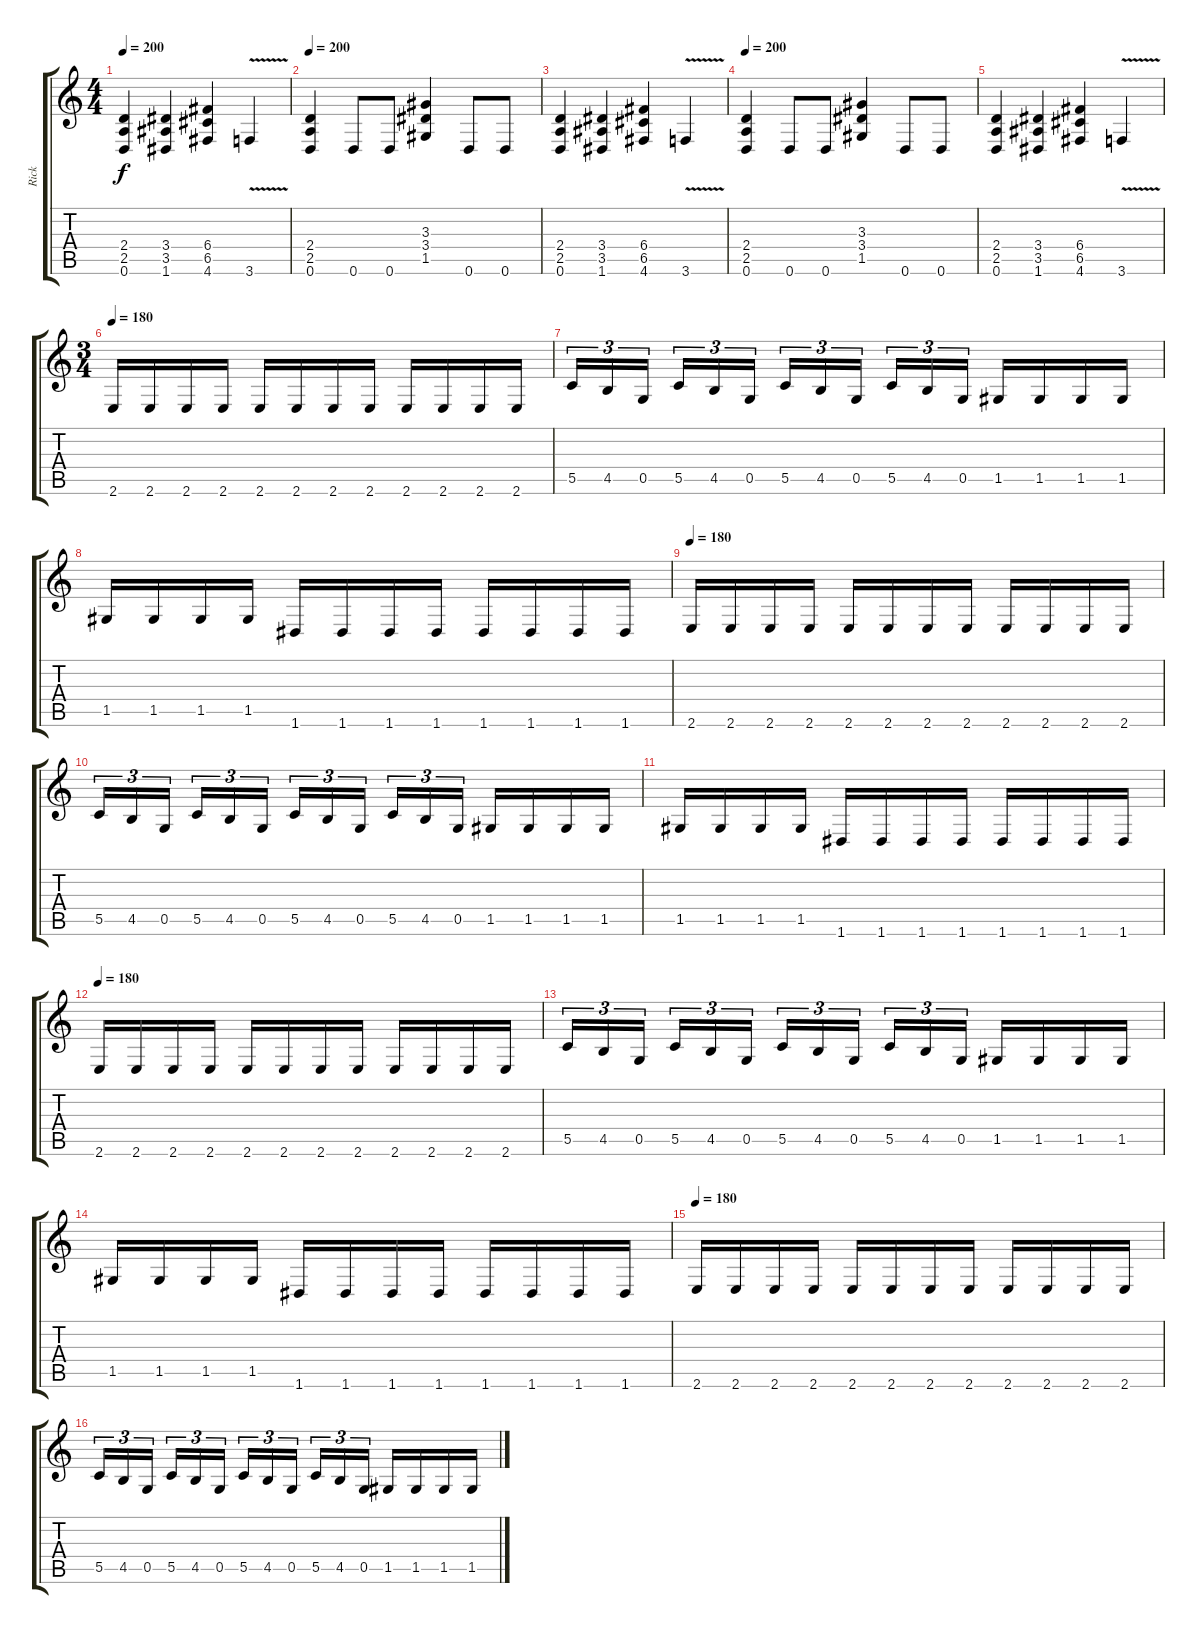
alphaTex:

\track ("Rick" "Rick") {instrument distortionguitar}
\staff {score tabs}
\tuning (D4 A3 F3 C3 G2 D2) {hide}
\ts (4 4)
\tempo 200
\clef g2
\ks c
(2.4 2.5 0.6).4{dy f} (3.4 3.5 1.6).4 (6.4 6.5 4.6).4 3.6{v}.4 |
\tempo 200
(2.4 2.5 0.6).4 0.6.8 0.6.8 (3.3 3.4 1.5).4 0.6.8 0.6.8 |
(2.4 2.5 0.6).4 (3.4 3.5 1.6).4 (6.4 6.5 4.6).4 3.6{v}.4 |
\tempo 200
(2.4 2.5 0.6).4 0.6.8 0.6.8 (3.3 3.4 1.5).4 0.6.8 0.6.8 |
(2.4 2.5 0.6).4 (3.4 3.5 1.6).4 (6.4 6.5 4.6).4 3.6{v}.4 |
\ts (3 4)
\tempo 190
\tempo 180
2.6.16 2.6.16 2.6.16 2.6.16 2.6.16 2.6.16 2.6.16 2.6.16 2.6.16 2.6.16 2.6.16 2.6.16 |
5.5.16{tu (3 2)} 4.5.16{tu (3 2)} 0.5.16{tu (3 2)} 5.5.16{tu (3 2)} 4.5.16{tu (3 2)} 0.5.16{tu (3 2)} 5.5.16{tu (3 2)} 4.5.16{tu (3 2)} 0.5.16{tu (3 2)} 5.5.16{tu (3 2)} 4.5.16{tu (3 2)} 0.5.16{tu (3 2)} 1.5.16 1.5.16 1.5.16 1.5.16 |
1.5.16 1.5.16 1.5.16 1.5.16 1.6.16 1.6.16 1.6.16 1.6.16 1.6.16 1.6.16 1.6.16 1.6.16 |
\tempo 190
\tempo 180
2.6.16 2.6.16 2.6.16 2.6.16 2.6.16 2.6.16 2.6.16 2.6.16 2.6.16 2.6.16 2.6.16 2.6.16 |
5.5.16{tu (3 2)} 4.5.16{tu (3 2)} 0.5.16{tu (3 2)} 5.5.16{tu (3 2)} 4.5.16{tu (3 2)} 0.5.16{tu (3 2)} 5.5.16{tu (3 2)} 4.5.16{tu (3 2)} 0.5.16{tu (3 2)} 5.5.16{tu (3 2)} 4.5.16{tu (3 2)} 0.5.16{tu (3 2)} 1.5.16 1.5.16 1.5.16 1.5.16 |
1.5.16 1.5.16 1.5.16 1.5.16 1.6.16 1.6.16 1.6.16 1.6.16 1.6.16 1.6.16 1.6.16 1.6.16 |
\tempo 190
\tempo 180
2.6.16 2.6.16 2.6.16 2.6.16 2.6.16 2.6.16 2.6.16 2.6.16 2.6.16 2.6.16 2.6.16 2.6.16 |
5.5.16{tu (3 2)} 4.5.16{tu (3 2)} 0.5.16{tu (3 2)} 5.5.16{tu (3 2)} 4.5.16{tu (3 2)} 0.5.16{tu (3 2)} 5.5.16{tu (3 2)} 4.5.16{tu (3 2)} 0.5.16{tu (3 2)} 5.5.16{tu (3 2)} 4.5.16{tu (3 2)} 0.5.16{tu (3 2)} 1.5.16 1.5.16 1.5.16 1.5.16 |
1.5.16 1.5.16 1.5.16 1.5.16 1.6.16 1.6.16 1.6.16 1.6.16 1.6.16 1.6.16 1.6.16 1.6.16 |
\tempo 190
\tempo 180
2.6.16 2.6.16 2.6.16 2.6.16 2.6.16 2.6.16 2.6.16 2.6.16 2.6.16 2.6.16 2.6.16 2.6.16 |
5.5.16{tu (3 2)} 4.5.16{tu (3 2)} 0.5.16{tu (3 2)} 5.5.16{tu (3 2)} 4.5.16{tu (3 2)} 0.5.16{tu (3 2)} 5.5.16{tu (3 2)} 4.5.16{tu (3 2)} 0.5.16{tu (3 2)} 5.5.16{tu (3 2)} 4.5.16{tu (3 2)} 0.5.16{tu (3 2)} 1.5.16 1.5.16 1.5.16 1.5.16
